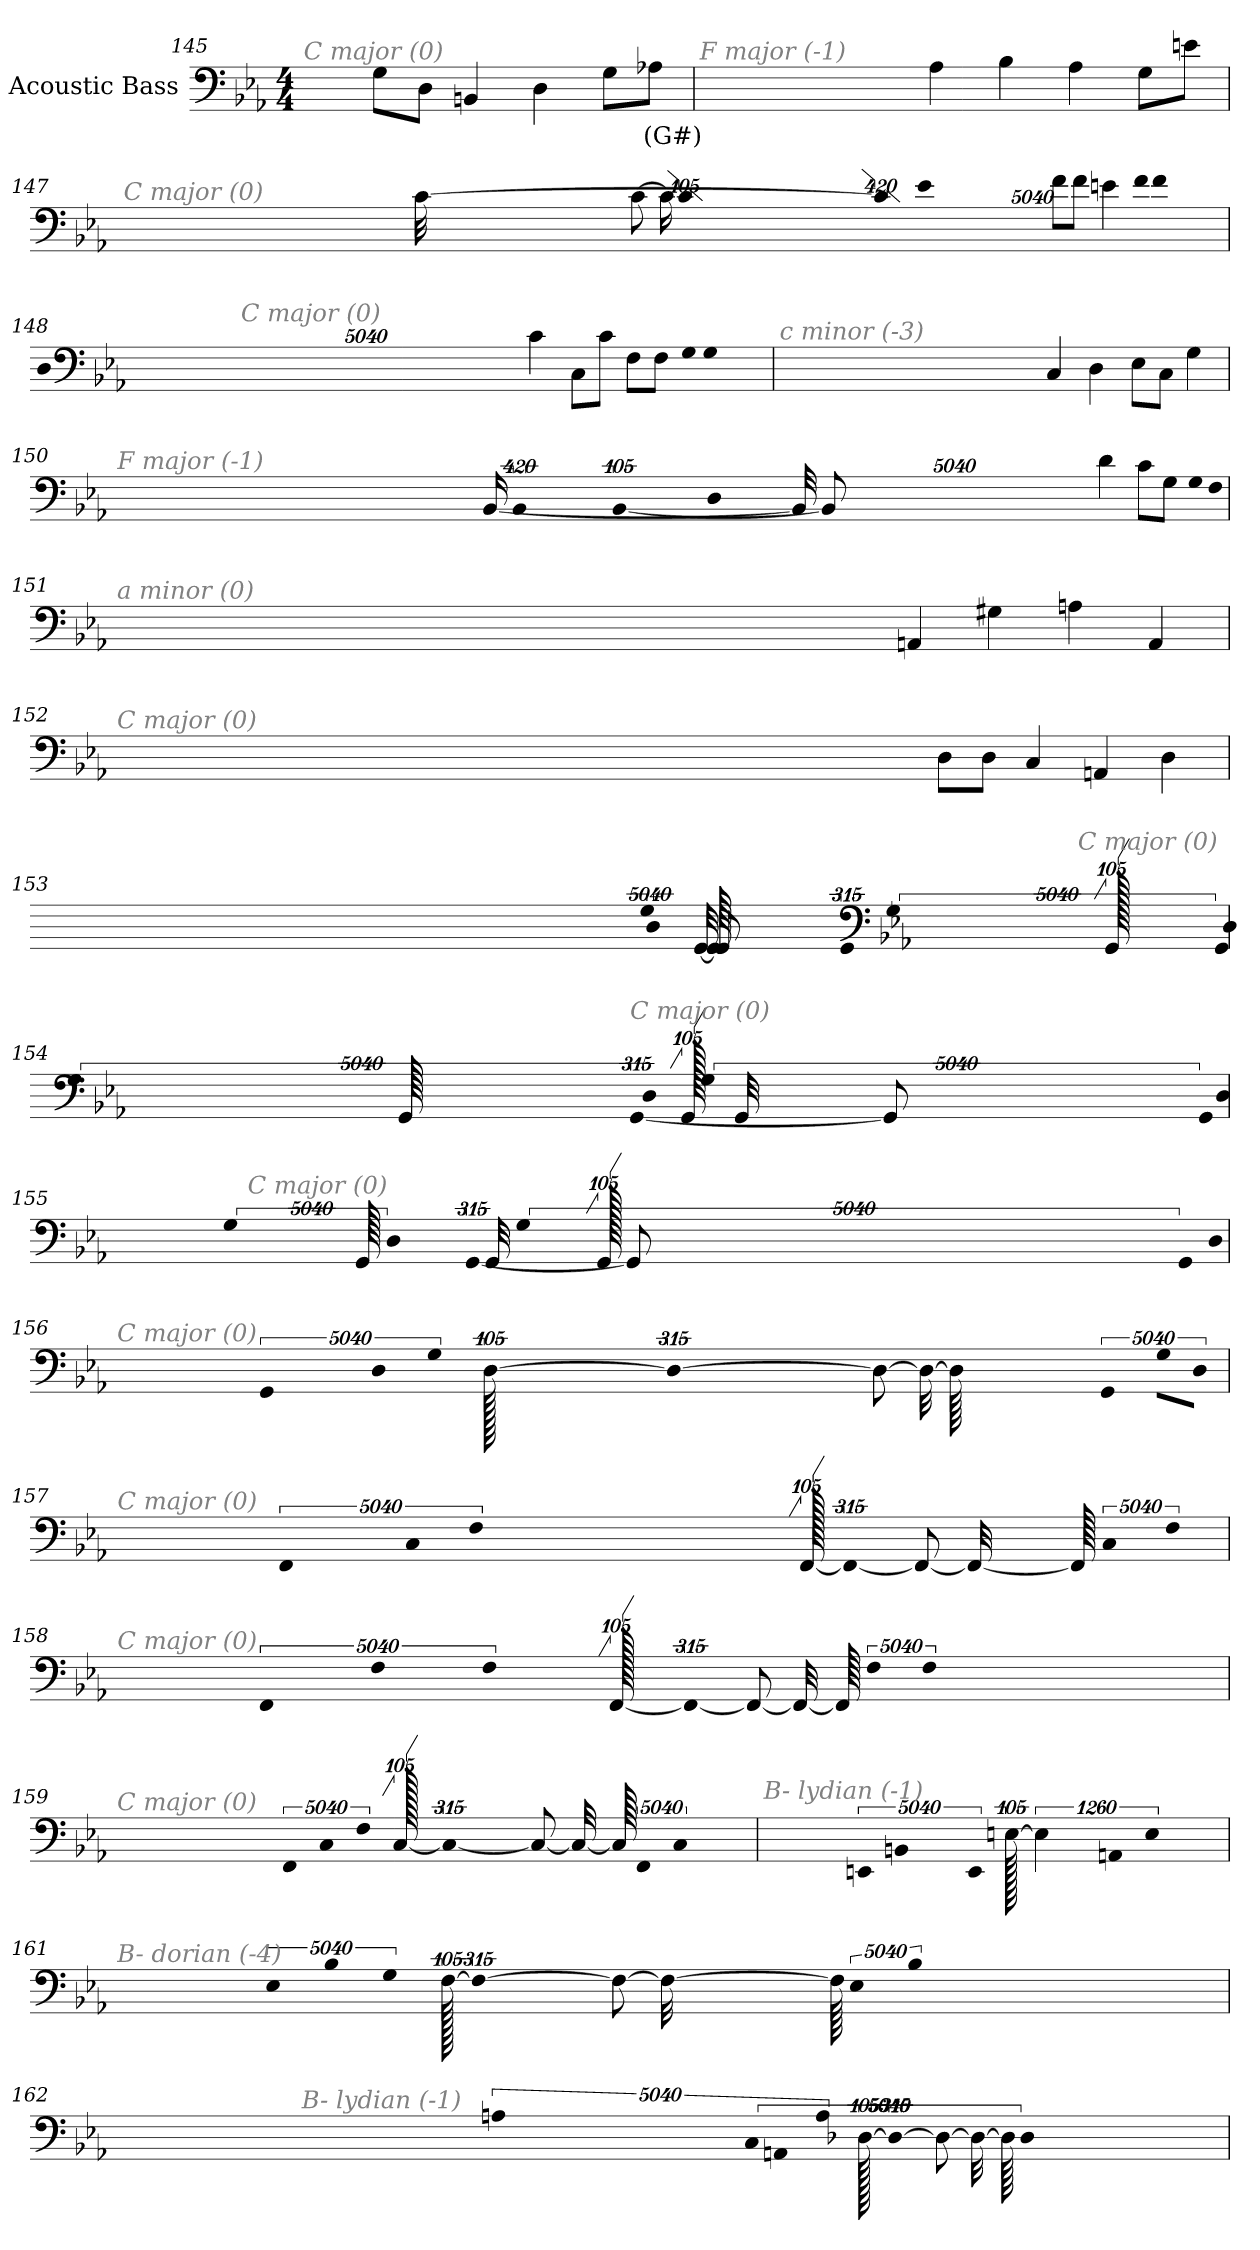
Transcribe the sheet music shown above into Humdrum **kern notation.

**kern	**text
*part1	*part1
*staff1	*staff1
*I"Acoustic Bass	*
*clefF4	*
*ITrd7c12	*
*k[b-e-a-]	*
*E-:	*
*M4/4	*
=145	=145
!LO:TX:i:color=#808080:t=C major (0)	!
8GGL	.
8DDJ	.
4BBBn	.
4DD	.
8GGL	.
8AA-XiJ	(G#)
=146	=146
!LO:TX:i:color=#808080:t=F major (-1)	!
4AA-	.
4BB-	.
4AA-	.
8GGL	.
8EnJ	.
=147	=147
!LO:TX:i:color=#808080:t=C major (0)	!
8FL	.
8FJ	.
4En	.
!LO:N:vis=8	!
40320%3347FL	.
!LO:N:vis=8	!
40320%3347F	.
!LO:N:vis=8	!
40320%3347EJ	.
!LO:N:vis=1024	!
[13440%13C	.
8C_	.
16C_	.
32C_	.
!LO:N:vis=1024%31	!
13440%407C]	.
=148	=148
!LO:TX:i:color=#808080:t=C major (0)	!
4C	.
8CCL	.
8CJ	.
8FFL	.
8FFJ	.
!LO:N:vis=8	!
40320%3347GGL	.
!LO:N:vis=8	!
40320%3347GG	.
!LO:N:vis=8	!
40320%3347DDJ	.
=149	=149
!LO:TX:i:color=#808080:t=c minor (-3)	!
4CC	.
4DD	.
8EE-L	.
8CCJ	.
4GG	.
=150	=150
!LO:TX:i:color=#808080:t=F major (-1)	!
4D	.
8CL	.
8GGJ	.
!LO:N:vis=8	!
40320%3347GGL	.
!LO:N:vis=8	!
40320%3347FF	.
!LO:N:vis=8	!
40320%3347DDJ	.
!LO:N:vis=1024	!
[13440%13BBB-	.
8BBB-_	.
16BBB-_	.
32BBB-_	.
!LO:N:vis=1024%31	!
13440%407BBB-]	.
=151	=151
!LO:TX:i:color=#808080:t=a minor (0)	!
4AAAn	.
4GG#X	.
4AAn	.
4AAA	.
=152	=152
!LO:TX:i:color=#808080:t=C major (0)	!
8DDL	.
8DDJ	.
4CC	.
4AAAn	.
4DD	.
=153	=153
!LO:TX:i:color=#808080:t=C major (0)	!
!LO:N:vis=4	!
20160%3347GGG	.
!LO:N:vis=4	!
20160%3347DD	.
!LO:N:vis=4	!
20160%3347GG	.
[6720%13GGG	.
40320GGG_	.
8GGG_	.
32GGG_	.
128GGG]	.
!LO:N:vis=4	!
20160%3347DD	.
!LO:N:vis=4	!
20160%3347GG	.
=154	=154
!LO:TX:i:color=#808080:t=C major (0)	!
!LO:N:vis=4	!
20160%3347GGG	.
!LO:N:vis=4	!
20160%3347DD	.
!LO:N:vis=4	!
20160%3347GG	.
[6720%13GGG	.
40320GGG_	.
8GGG_	.
32GGG_	.
128GGG]	.
!LO:N:vis=4	!
20160%3347DD	.
!LO:N:vis=4	!
20160%3347GG	.
=155	=155
!LO:TX:i:color=#808080:t=C major (0)	!
!LO:N:vis=4	!
20160%3347GGG	.
!LO:N:vis=4	!
20160%3347DD	.
!LO:N:vis=4	!
20160%3347GG	.
[6720%13GGG	.
40320GGG_	.
8GGG_	.
32GGG_	.
128GGG]	.
!LO:N:vis=4	!
20160%3347DD	.
!LO:N:vis=4	!
20160%3347GG	.
=156	=156
!LO:TX:i:color=#808080:t=C major (0)	!
!LO:N:vis=4	!
20160%3347GGG	.
!LO:N:vis=4	!
20160%3347DD	.
!LO:N:vis=4	!
20160%3347GG	.
[6720%13DD	.
40320DD_	.
8DD_	.
32DD_	.
128DD]	.
!LO:N:vis=4	!
20160%3347GGG	.
!LO:N:vis=8	!
40320%3347GGL	.
!LO:N:vis=8	!
40320%3347DDJ	.
=157	=157
!LO:TX:i:color=#808080:t=C major (0)	!
!LO:N:vis=4	!
20160%3347FFF	.
!LO:N:vis=4	!
20160%3347CC	.
!LO:N:vis=4	!
20160%3347FF	.
[6720%13FFF	.
40320FFF_	.
8FFF_	.
32FFF_	.
128FFF]	.
!LO:N:vis=4	!
20160%3347CC	.
!LO:N:vis=4	!
20160%3347FF	.
=158	=158
!LO:TX:i:color=#808080:t=C major (0)	!
!LO:N:vis=4	!
20160%3347FFF	.
!LO:N:vis=4	!
20160%3347FF	.
!LO:N:vis=4	!
20160%3347FF	.
[6720%13FFF	.
40320FFF_	.
8FFF_	.
32FFF_	.
128FFF]	.
!LO:N:vis=4	!
20160%3347FF	.
!LO:N:vis=4	!
20160%3347FF	.
=159	=159
!LO:TX:i:color=#808080:t=C major (0)	!
!LO:N:vis=4	!
20160%3347FFF	.
!LO:N:vis=4	!
20160%3347CC	.
!LO:N:vis=4	!
20160%3347FF	.
[6720%13CC	.
40320CC_	.
8CC_	.
32CC_	.
128CC]	.
!LO:N:vis=4	!
20160%3347FFF	.
!LO:N:vis=4	!
20160%3347CC	.
=160	=160
!LO:TX:i:color=#808080:t=B- lydian (-1)	!
!LO:N:vis=4	!
20160%3347EEEn	.
!LO:N:vis=4	!
20160%3347BBBn	.
!LO:N:vis=4	!
20160%3347EEE	.
[6720%13EEn	.
5040%827EE]	.
!LO:N:vis=4	!
20160%3347AAAn	.
!LO:N:vis=4	!
20160%3347EE	.
=161	=161
!LO:TX:i:color=#808080:t=B- dorian (-4)	!
!LO:N:vis=4	!
20160%3347EE-	.
!LO:N:vis=4	!
20160%3347BB-	.
!LO:N:vis=4	!
20160%3347GG	.
[6720%13FF	.
40320FF_	.
8FF_	.
32FF_	.
128FF]	.
!LO:N:vis=4	!
20160%3347EE-	.
!LO:N:vis=4	!
20160%3347BB-	.
=162	=162
!LO:TX:i:color=#808080:t=B- lydian (-1)	!
!LO:N:vis=4	!
20160%3347AAn	.
!LO:N:vis=4	!
20160%3347AAAn	.
!LO:N:vis=4	!
20160%3347AA	.
[6720%13DD	.
40320DD_	.
8DD_	.
32DD_	.
128DD]	.
!LO:N:vis=4	!
20160%3347DD-X	.
!LO:N:vis=4	!
20160%3347CC	.
=	=
*-	*-
